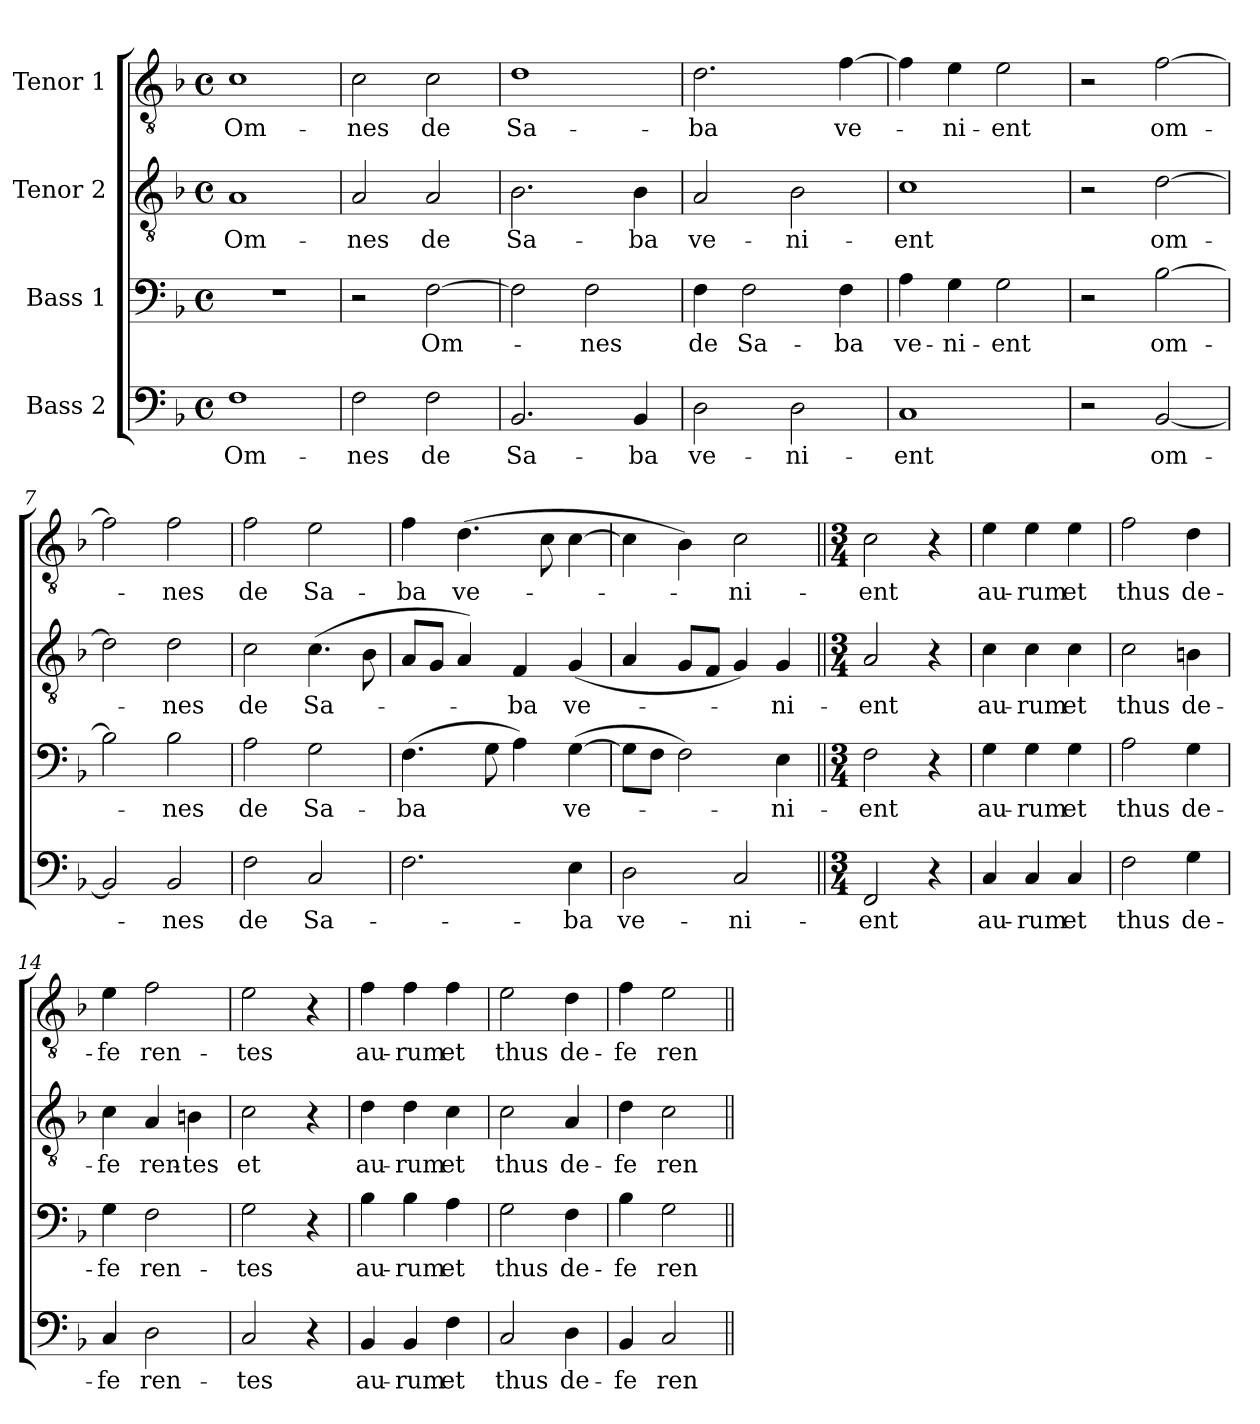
**kern	**text	**kern	**text	**kern	**text	**kern	**text
*part4	*part4	*part3	*part3	*part2	*part2	*part1	*part1
*staff4	*staff4	*staff3	*staff3	*staff2	*staff2	*staff1	*staff1
*I"Bass 2	*	*I"Bass 1	*	*I"Tenor 2	*	*I"Tenor 1	*
*clefF4	*	*clefF4	*	*clefGv2	*	*clefGv2	*
*k[b-]	*	*k[b-]	*	*k[b-]	*	*k[b-]	*
*F:	*	*F:	*	*F:	*	*F:	*
*M4/4	*	*M4/4	*	*M4/4	*	*M4/4	*
*met(c)	*	*met(c)	*	*met(c)	*	*met(c)	*
=1	=1	=1	=1	=1	=1	=1	=1
1F	Om-	1r	.	1A	Om-	1c	Om-
=2	=2	=2	=2	=2	=2	=2	=2
2F\	-nes	2r	.	2A/	-nes	2c\	-nes
2F\	de	[2F\	Om-	2A/	de	2c\	de
=3	=3	=3	=3	=3	=3	=3	=3
2.BB-/	Sa-	2F\]	.	2.B-\	Sa-	1d	Sa-
.	.	2F\	-nes	.	.	.	.
4BB-/	-ba	.	.	4B-\	-ba	.	.
=4	=4	=4	=4	=4	=4	=4	=4
2D\	ve-	4F\	de	2A/	ve-	2.d\	-ba
.	.	2F\	Sa-	.	.	.	.
2D\	-ni-	.	.	2B-\	-ni-	.	.
.	.	4F\	-ba	.	.	[4f\	ve-
=5	=5	=5	=5	=5	=5	=5	=5
1C	-ent	4A\	ve-	1c	-ent	4f\]	.
.	.	4G\	-ni-	.	.	4e\	-ni-
.	.	2G\	-ent	.	.	2e\	-ent
=6	=6	=6	=6	=6	=6	=6	=6
2r	.	2r	.	2r	.	2r	.
[2BB-/	om-	[2B-\	om-	[2d\	om-	[2f\	om-
!!LO:LB:g=z
=7	=7	=7	=7	=7	=7	=7	=7
2BB-/]	.	2B-\]	.	2d\]	.	2f\]	.
2BB-/	-nes	2B-\	-nes	2d\	-nes	2f\	-nes
=8	=8	=8	=8	=8	=8	=8	=8
2F\	de	2A\	de	2c\	de	2f\	de
2C/	Sa-	2G\	Sa-	(4.c\	Sa-	2e\	Sa-
.	.	.	.	8B-\	.	.	.
=9	=9	=9	=9	=9	=9	=9	=9
2.F\	.	(4.F\	-ba	8A/L	.	4f\	-ba
.	.	.	.	8G/J	.	.	.
.	.	.	.	4A/)	.	(4.d\	ve-
.	.	8G\	.	.	.	.	.
.	.	4A\)	.	4F/	-ba	.	.
.	.	.	.	.	.	8c\	.
4E\	-ba	([4G\	ve-	(4G/	ve-	[4c\	.
=10	=10	=10	=10	=10	=10	=10	=10
2D\	ve-	8G\L]	.	4A/	.	4c\]	.
.	.	8F\J	.	.	.	.	.
.	.	2F\)	.	8G/L	.	4B-\)	.
.	.	.	.	8F/J	.	.	.
2C/	-ni-	.	.	4G/)	.	2c\	-ni-
.	.	4E\	-ni-	4G/	-ni-	.	.
=11||	=11||	=11||	=11||	=11||	=11||	=11||	=11||
*M3/4	*	*M3/4	*	*M3/4	*	*M3/4	*
2FF/	-ent	2F\	-ent	2A/	-ent	2c\	-ent
4r	.	4r	.	4r	.	4r	.
=12	=12	=12	=12	=12	=12	=12	=12
4C/	au-	4G\	au-	4c\	au-	4e\	au-
4C/	-rum	4G\	-rum	4c\	-rum	4e\	-rum
4C/	et	4G\	et	4c\	et	4e\	et
!!LO:LB:g=z
=13	=13	=13	=13	=13	=13	=13	=13
2F\	thus	2A\	thus	2c\	thus	2f\	thus
4G\	de-	4G\	de-	4Bn\	de-	4d\	de-
=14	=14	=14	=14	=14	=14	=14	=14
4C/	-fe	4G\	-fe	4c\	-fe	4e\	-fe
2D\	ren-	2F\	ren-	4A/	ren-	2f\	ren-
.	.	.	.	4Bn\	-tes	.	.
=15	=15	=15	=15	=15	=15	=15	=15
2C/	-tes	2G\	-tes	2c\	et	2e\	-tes
4r	.	4r	.	4r	.	4r	.
=16	=16	=16	=16	=16	=16	=16	=16
4BB-/	au-	4B-\	au-	4d\	au-	4f\	au-
4BB-/	-rum	4B-\	-rum	4d\	-rum	4f\	-rum
4F\	et	4A\	et	4c\	et	4f\	et
=17	=17	=17	=17	=17	=17	=17	=17
2C/	thus	2G\	thus	2c\	thus	2e\	thus
4D\	de-	4F\	de-	4A/	de-	4d\	de-
=18	=18	=18	=18	=18	=18	=18	=18
4BB-/	-fe	4B-\	-fe	4d\	-fe	4f\	-fe
2C/	ren-	2G\	ren-	2c\	ren-	2e\	ren-
=||	=||	=||	=||	=||	=||	=||	=||
*-	*-	*-	*-	*-	*-	*-	*-
